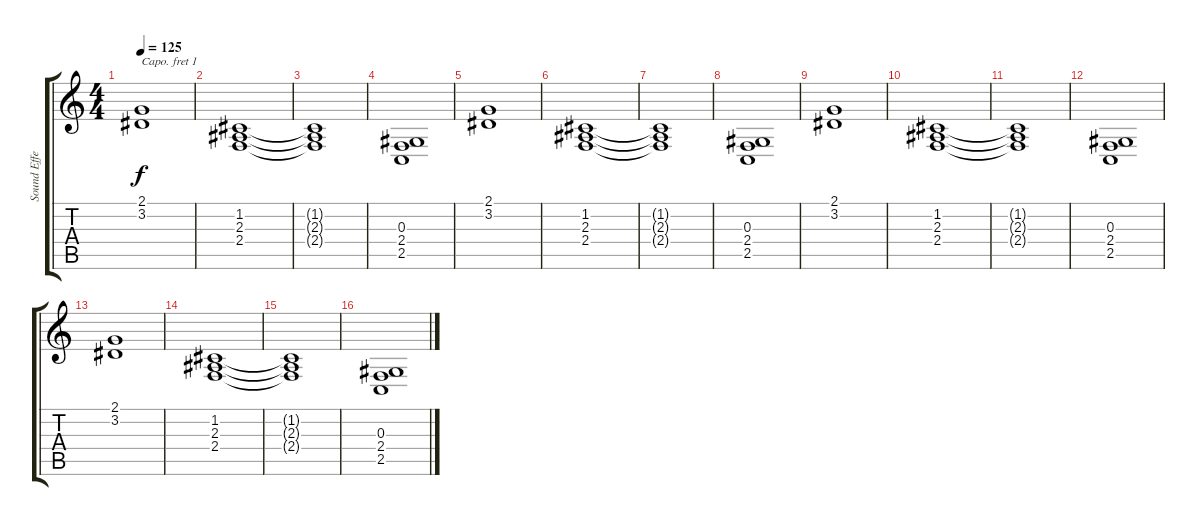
\track ("Sound Effects" "Sound Effe") {instrument stringensemble1}
\staff {score tabs}
\capo 1
\tuning (E4 B3 G3 D3 A2 E2) {hide}
\ts (4 4)
\tempo 125
\clef g2
\ks c
(2.1 3.2).1{dy f} |
(1.2 2.3 2.4).1 |
(1.2{t} 2.3{t} 2.4{t}).1 |
(0.3 2.4 2.5).1 |
(2.1 3.2).1 |
(1.2 2.3 2.4).1 |
(1.2{t} 2.3{t} 2.4{t}).1 |
(0.3 2.4 2.5).1 |
(2.1 3.2).1 |
(1.2 2.3 2.4).1 |
(1.2{t} 2.3{t} 2.4{t}).1 |
(0.3 2.4 2.5).1 |
(2.1 3.2).1 |
(1.2 2.3 2.4).1 |
(1.2{t} 2.3{t} 2.4{t}).1 |
(0.3 2.4 2.5).1
